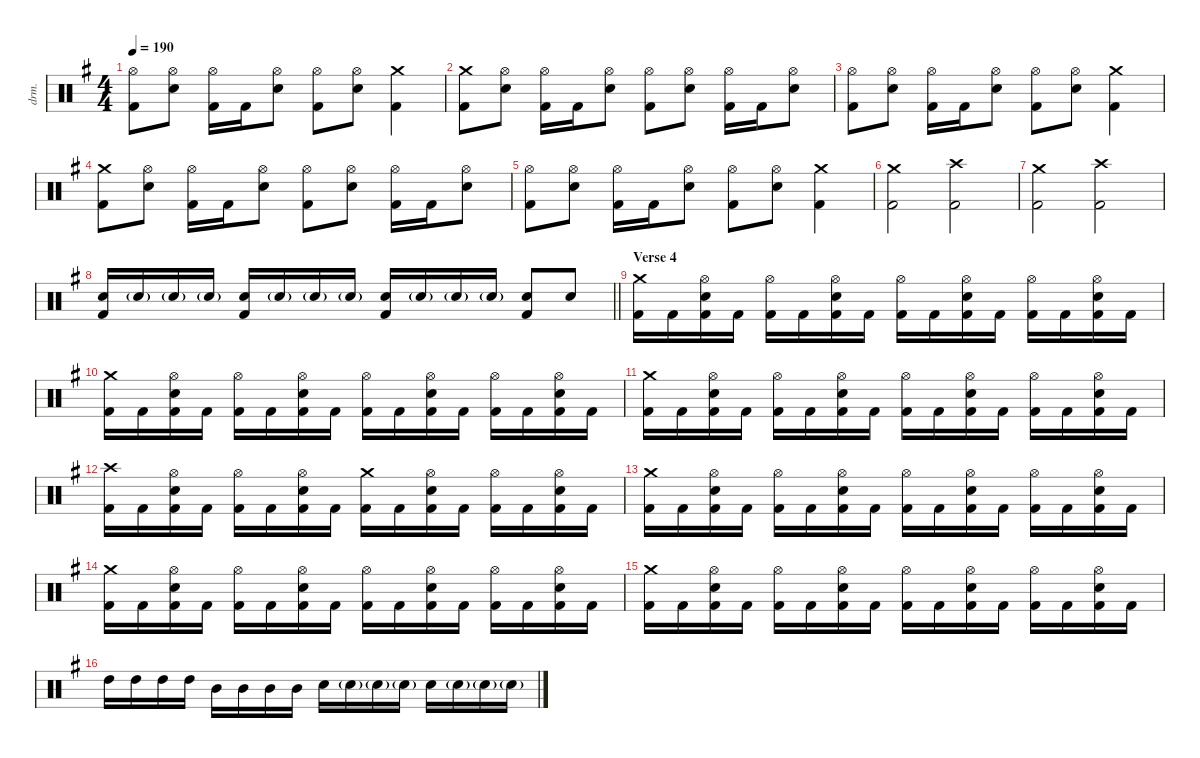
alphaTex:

\defaultSystemsLayout 4
\hideDynamics
\bracketExtendMode nobrackets
\otherSystemsTrackNameOrientation horizontal
\track ("Drums" "drm.") {instrument percussion}
\staff {score}
\articulation defaults
\ts (4 4)
\tempo 190
\clef neutral
\ks eminor
("Hi-Hat (open)"{acc forcenatural} "Kick (hit) 2"{acc forcenatural}).8{dy f} ("Hi-Hat (open)"{acc forcenatural} "Snare (hit) 2"{acc forcenatural}).8 ("Hi-Hat (open)"{acc forcenatural} "Kick (hit) 2"{acc forcenatural}).16 "Kick (hit) 2"{acc forcenatural}.16 ("Hi-Hat (open)"{acc forcenatural} "Snare (hit) 2"{acc forcenatural}).8 ("Hi-Hat (open)"{acc forcenatural} "Kick (hit) 2"{acc forcenatural}).8 ("Hi-Hat (open)"{acc forcenatural} "Snare (hit) 2"{acc forcenatural}).8 ("Crash medium (hit)"{acc forcenatural} "Kick (hit) 2"{acc forcenatural}).4 |
("Crash medium (hit)"{acc forcenatural} "Kick (hit) 2"{acc forcenatural}).8 ("Hi-Hat (open)"{acc forcenatural} "Snare (hit) 2"{acc forcenatural}).8 ("Hi-Hat (open)"{acc forcenatural} "Kick (hit) 2"{acc forcenatural}).16 "Kick (hit) 2"{acc forcenatural}.16 ("Hi-Hat (open)"{acc forcenatural} "Snare (hit) 2"{acc forcenatural}).8 ("Hi-Hat (open)"{acc forcenatural} "Kick (hit) 2"{acc forcenatural}).8 ("Hi-Hat (open)"{acc forcenatural} "Snare (hit) 2"{acc forcenatural}).8 ("Hi-Hat (open)"{acc forcenatural} "Kick (hit) 2"{acc forcenatural}).16 "Kick (hit) 2"{acc forcenatural}.16 ("Hi-Hat (open)"{acc forcenatural} "Snare (hit) 2"{acc forcenatural}).8 |
("Hi-Hat (open)"{acc forcenatural} "Kick (hit) 2"{acc forcenatural}).8 ("Hi-Hat (open)"{acc forcenatural} "Snare (hit) 2"{acc forcenatural}).8 ("Hi-Hat (open)"{acc forcenatural} "Kick (hit) 2"{acc forcenatural}).16 "Kick (hit) 2"{acc forcenatural}.16 ("Hi-Hat (open)"{acc forcenatural} "Snare (hit) 2"{acc forcenatural}).8 ("Hi-Hat (open)"{acc forcenatural} "Kick (hit) 2"{acc forcenatural}).8 ("Hi-Hat (open)"{acc forcenatural} "Snare (hit) 2"{acc forcenatural}).8 ("Crash medium (hit)"{acc forcenatural} "Kick (hit) 2"{acc forcenatural}).4 |
("Crash medium (hit)"{acc forcenatural} "Kick (hit) 2"{acc forcenatural}).8 ("Hi-Hat (open)"{acc forcenatural} "Snare (hit) 2"{acc forcenatural}).8 ("Hi-Hat (open)"{acc forcenatural} "Kick (hit) 2"{acc forcenatural}).16 "Kick (hit) 2"{acc forcenatural}.16 ("Hi-Hat (open)"{acc forcenatural} "Snare (hit) 2"{acc forcenatural}).8 ("Hi-Hat (open)"{acc forcenatural} "Kick (hit) 2"{acc forcenatural}).8 ("Hi-Hat (open)"{acc forcenatural} "Snare (hit) 2"{acc forcenatural}).8 ("Hi-Hat (open)"{acc forcenatural} "Kick (hit) 2"{acc forcenatural}).16 "Kick (hit) 2"{acc forcenatural}.16 ("Hi-Hat (open)"{acc forcenatural} "Snare (hit) 2"{acc forcenatural}).8 |
("Hi-Hat (open)"{acc forcenatural} "Kick (hit) 2"{acc forcenatural}).8 ("Hi-Hat (open)"{acc forcenatural} "Snare (hit) 2"{acc forcenatural}).8 ("Hi-Hat (open)"{acc forcenatural} "Kick (hit) 2"{acc forcenatural}).16 "Kick (hit) 2"{acc forcenatural}.16 ("Hi-Hat (open)"{acc forcenatural} "Snare (hit) 2"{acc forcenatural}).8 ("Hi-Hat (open)"{acc forcenatural} "Kick (hit) 2"{acc forcenatural}).8 ("Hi-Hat (open)"{acc forcenatural} "Snare (hit) 2"{acc forcenatural}).8 ("Crash medium (hit)"{acc forcenatural} "Kick (hit) 2"{acc forcenatural}).4 |
("Crash medium (hit)"{acc forcenatural} "Kick (hit) 2"{acc forcenatural}).2 ("Crash high (hit)"{acc forcenatural} "Kick (hit) 2"{acc forcenatural}).2 |
("Crash medium (hit)"{acc forcenatural} "Kick (hit) 2"{acc forcenatural}).2 ("Crash high (hit)"{acc forcenatural} "Kick (hit) 2"{acc forcenatural}).2 |
\barLineRight lightlight
("Snare (hit) 2"{acc forcenatural} "Kick (hit) 2"{acc forcenatural}).16 "Snare (hit) 2"{g acc forcenatural}.16{dy mf} "Snare (hit) 2"{g acc forcenatural}.16 "Snare (hit) 2"{g acc forcenatural}.16 ("Snare (hit) 2"{acc forcenatural} "Kick (hit) 2"{acc forcenatural}).16{dy f} "Snare (hit) 2"{g acc forcenatural}.16{dy mf} "Snare (hit) 2"{g acc forcenatural}.16 "Snare (hit) 2"{g acc forcenatural}.16 ("Snare (hit) 2"{acc forcenatural} "Kick (hit) 2"{acc forcenatural}).16{dy f} "Snare (hit) 2"{g acc forcenatural}.16{dy mf} "Snare (hit) 2"{g acc forcenatural}.16 "Snare (hit) 2"{g acc forcenatural}.16 ("Snare (hit) 2"{acc forcenatural} "Kick (hit) 2"{acc forcenatural}).8{dy f} "Snare (hit) 2"{acc forcenatural}.8 |
\section ("" "Verse 4")
("Crash medium (hit)"{acc forcenatural} "Kick (hit) 2"{acc forcenatural}).16 "Kick (hit) 2"{acc forcenatural}.16 ("Hi-Hat (open)"{acc forcenatural} "Snare (hit) 2"{acc forcenatural} "Kick (hit) 2"{acc forcenatural}).16 "Kick (hit) 2"{acc forcenatural}.16 ("Hi-Hat (open)"{acc forcenatural} "Kick (hit) 2"{acc forcenatural}).16 "Kick (hit) 2"{acc forcenatural}.16 ("Hi-Hat (open)"{acc forcenatural} "Snare (hit) 2"{acc forcenatural} "Kick (hit) 2"{acc forcenatural}).16 "Kick (hit) 2"{acc forcenatural}.16 ("Hi-Hat (open)"{acc forcenatural} "Kick (hit) 2"{acc forcenatural}).16 "Kick (hit) 2"{acc forcenatural}.16 ("Hi-Hat (open)"{acc forcenatural} "Snare (hit) 2"{acc forcenatural} "Kick (hit) 2"{acc forcenatural}).16 "Kick (hit) 2"{acc forcenatural}.16 ("Hi-Hat (open)"{acc forcenatural} "Kick (hit) 2"{acc forcenatural}).16 "Kick (hit) 2"{acc forcenatural}.16 ("Hi-Hat (open)"{acc forcenatural} "Snare (hit) 2"{acc forcenatural} "Kick (hit) 2"{acc forcenatural}).16 "Kick (hit) 2"{acc forcenatural}.16 |
("Crash medium (hit)"{acc forcenatural} "Kick (hit) 2"{acc forcenatural}).16 "Kick (hit) 2"{acc forcenatural}.16 ("Hi-Hat (open)"{acc forcenatural} "Snare (hit) 2"{acc forcenatural} "Kick (hit) 2"{acc forcenatural}).16 "Kick (hit) 2"{acc forcenatural}.16 ("Hi-Hat (open)"{acc forcenatural} "Kick (hit) 2"{acc forcenatural}).16 "Kick (hit) 2"{acc forcenatural}.16 ("Hi-Hat (open)"{acc forcenatural} "Snare (hit) 2"{acc forcenatural} "Kick (hit) 2"{acc forcenatural}).16 "Kick (hit) 2"{acc forcenatural}.16 ("Hi-Hat (open)"{acc forcenatural} "Kick (hit) 2"{acc forcenatural}).16 "Kick (hit) 2"{acc forcenatural}.16 ("Hi-Hat (open)"{acc forcenatural} "Snare (hit) 2"{acc forcenatural} "Kick (hit) 2"{acc forcenatural}).16 "Kick (hit) 2"{acc forcenatural}.16 ("Hi-Hat (open)"{acc forcenatural} "Kick (hit) 2"{acc forcenatural}).16 "Kick (hit) 2"{acc forcenatural}.16 ("Hi-Hat (open)"{acc forcenatural} "Snare (hit) 2"{acc forcenatural} "Kick (hit) 2"{acc forcenatural}).16 "Kick (hit) 2"{acc forcenatural}.16 |
("Crash medium (hit)"{acc forcenatural} "Kick (hit) 2"{acc forcenatural}).16 "Kick (hit) 2"{acc forcenatural}.16 ("Hi-Hat (open)"{acc forcenatural} "Snare (hit) 2"{acc forcenatural} "Kick (hit) 2"{acc forcenatural}).16 "Kick (hit) 2"{acc forcenatural}.16 ("Hi-Hat (open)"{acc forcenatural} "Kick (hit) 2"{acc forcenatural}).16 "Kick (hit) 2"{acc forcenatural}.16 ("Hi-Hat (open)"{acc forcenatural} "Snare (hit) 2"{acc forcenatural} "Kick (hit) 2"{acc forcenatural}).16 "Kick (hit) 2"{acc forcenatural}.16 ("Hi-Hat (open)"{acc forcenatural} "Kick (hit) 2"{acc forcenatural}).16 "Kick (hit) 2"{acc forcenatural}.16 ("Hi-Hat (open)"{acc forcenatural} "Snare (hit) 2"{acc forcenatural} "Kick (hit) 2"{acc forcenatural}).16 "Kick (hit) 2"{acc forcenatural}.16 ("Hi-Hat (open)"{acc forcenatural} "Kick (hit) 2"{acc forcenatural}).16 "Kick (hit) 2"{acc forcenatural}.16 ("Hi-Hat (open)"{acc forcenatural} "Snare (hit) 2"{acc forcenatural} "Kick (hit) 2"{acc forcenatural}).16 "Kick (hit) 2"{acc forcenatural}.16 |
("Crash high (hit)"{acc forcenatural} "Kick (hit) 2"{acc forcenatural}).16 "Kick (hit) 2"{acc forcenatural}.16 ("Hi-Hat (open)"{acc forcenatural} "Snare (hit) 2"{acc forcenatural} "Kick (hit) 2"{acc forcenatural}).16 "Kick (hit) 2"{acc forcenatural}.16 ("Hi-Hat (open)"{acc forcenatural} "Kick (hit) 2"{acc forcenatural}).16 "Kick (hit) 2"{acc forcenatural}.16 ("Hi-Hat (open)"{acc forcenatural} "Snare (hit) 2"{acc forcenatural} "Kick (hit) 2"{acc forcenatural}).16 "Kick (hit) 2"{acc forcenatural}.16 ("Crash medium (hit)"{acc forcenatural} "Kick (hit) 2"{acc forcenatural}).16 "Kick (hit) 2"{acc forcenatural}.16 ("Hi-Hat (open)"{acc forcenatural} "Snare (hit) 2"{acc forcenatural} "Kick (hit) 2"{acc forcenatural}).16 "Kick (hit) 2"{acc forcenatural}.16 ("Hi-Hat (open)"{acc forcenatural} "Kick (hit) 2"{acc forcenatural}).16 "Kick (hit) 2"{acc forcenatural}.16 ("Hi-Hat (open)"{acc forcenatural} "Snare (hit) 2"{acc forcenatural} "Kick (hit) 2"{acc forcenatural}).16 "Kick (hit) 2"{acc forcenatural}.16 |
("Crash medium (hit)"{acc forcenatural} "Kick (hit) 2"{acc forcenatural}).16 "Kick (hit) 2"{acc forcenatural}.16 ("Hi-Hat (open)"{acc forcenatural} "Snare (hit) 2"{acc forcenatural} "Kick (hit) 2"{acc forcenatural}).16 "Kick (hit) 2"{acc forcenatural}.16 ("Hi-Hat (open)"{acc forcenatural} "Kick (hit) 2"{acc forcenatural}).16 "Kick (hit) 2"{acc forcenatural}.16 ("Hi-Hat (open)"{acc forcenatural} "Snare (hit) 2"{acc forcenatural} "Kick (hit) 2"{acc forcenatural}).16 "Kick (hit) 2"{acc forcenatural}.16 ("Hi-Hat (open)"{acc forcenatural} "Kick (hit) 2"{acc forcenatural}).16 "Kick (hit) 2"{acc forcenatural}.16 ("Hi-Hat (open)"{acc forcenatural} "Snare (hit) 2"{acc forcenatural} "Kick (hit) 2"{acc forcenatural}).16 "Kick (hit) 2"{acc forcenatural}.16 ("Hi-Hat (open)"{acc forcenatural} "Kick (hit) 2"{acc forcenatural}).16 "Kick (hit) 2"{acc forcenatural}.16 ("Hi-Hat (open)"{acc forcenatural} "Snare (hit) 2"{acc forcenatural} "Kick (hit) 2"{acc forcenatural}).16 "Kick (hit) 2"{acc forcenatural}.16 |
("Crash medium (hit)"{acc forcenatural} "Kick (hit) 2"{acc forcenatural}).16 "Kick (hit) 2"{acc forcenatural}.16 ("Hi-Hat (open)"{acc forcenatural} "Snare (hit) 2"{acc forcenatural} "Kick (hit) 2"{acc forcenatural}).16 "Kick (hit) 2"{acc forcenatural}.16 ("Hi-Hat (open)"{acc forcenatural} "Kick (hit) 2"{acc forcenatural}).16 "Kick (hit) 2"{acc forcenatural}.16 ("Hi-Hat (open)"{acc forcenatural} "Snare (hit) 2"{acc forcenatural} "Kick (hit) 2"{acc forcenatural}).16 "Kick (hit) 2"{acc forcenatural}.16 ("Hi-Hat (open)"{acc forcenatural} "Kick (hit) 2"{acc forcenatural}).16 "Kick (hit) 2"{acc forcenatural}.16 ("Hi-Hat (open)"{acc forcenatural} "Snare (hit) 2"{acc forcenatural} "Kick (hit) 2"{acc forcenatural}).16 "Kick (hit) 2"{acc forcenatural}.16 ("Hi-Hat (open)"{acc forcenatural} "Kick (hit) 2"{acc forcenatural}).16 "Kick (hit) 2"{acc forcenatural}.16 ("Hi-Hat (open)"{acc forcenatural} "Snare (hit) 2"{acc forcenatural} "Kick (hit) 2"{acc forcenatural}).16 "Kick (hit) 2"{acc forcenatural}.16 |
("Crash medium (hit)"{acc forcenatural} "Kick (hit) 2"{acc forcenatural}).16 "Kick (hit) 2"{acc forcenatural}.16 ("Hi-Hat (open)"{acc forcenatural} "Snare (hit) 2"{acc forcenatural} "Kick (hit) 2"{acc forcenatural}).16 "Kick (hit) 2"{acc forcenatural}.16 ("Hi-Hat (open)"{acc forcenatural} "Kick (hit) 2"{acc forcenatural}).16 "Kick (hit) 2"{acc forcenatural}.16 ("Hi-Hat (open)"{acc forcenatural} "Snare (hit) 2"{acc forcenatural} "Kick (hit) 2"{acc forcenatural}).16 "Kick (hit) 2"{acc forcenatural}.16 ("Hi-Hat (open)"{acc forcenatural} "Kick (hit) 2"{acc forcenatural}).16 "Kick (hit) 2"{acc forcenatural}.16 ("Hi-Hat (open)"{acc forcenatural} "Snare (hit) 2"{acc forcenatural} "Kick (hit) 2"{acc forcenatural}).16 "Kick (hit) 2"{acc forcenatural}.16 ("Hi-Hat (open)"{acc forcenatural} "Kick (hit) 2"{acc forcenatural}).16 "Kick (hit) 2"{acc forcenatural}.16 ("Hi-Hat (open)"{acc forcenatural} "Snare (hit) 2"{acc forcenatural} "Kick (hit) 2"{acc forcenatural}).16 "Kick (hit) 2"{acc forcenatural}.16 |
"High Tom (hit)"{acc forcenatural}.16 "High Tom (hit)"{acc forcenatural}.16 "High Tom (hit)"{acc forcenatural}.16 "High Tom (hit)"{acc forcenatural}.16 "Mid Tom (hit)"{acc forcenatural}.16 "Mid Tom (hit)"{acc forcenatural}.16 "Mid Tom (hit)"{acc forcenatural}.16 "Mid Tom (hit)"{acc forcenatural}.16 "Snare (hit) 2"{acc forcenatural}.16 "Snare (hit) 2"{g acc forcenatural}.16{dy mf} "Snare (hit) 2"{g acc forcenatural}.16 "Snare (hit) 2"{g acc forcenatural}.16 "Snare (hit) 2"{acc forcenatural}.16{dy f} "Snare (hit) 2"{g acc forcenatural}.16{dy mf} "Snare (hit) 2"{g acc forcenatural}.16 "Snare (hit) 2"{g acc forcenatural}.16
